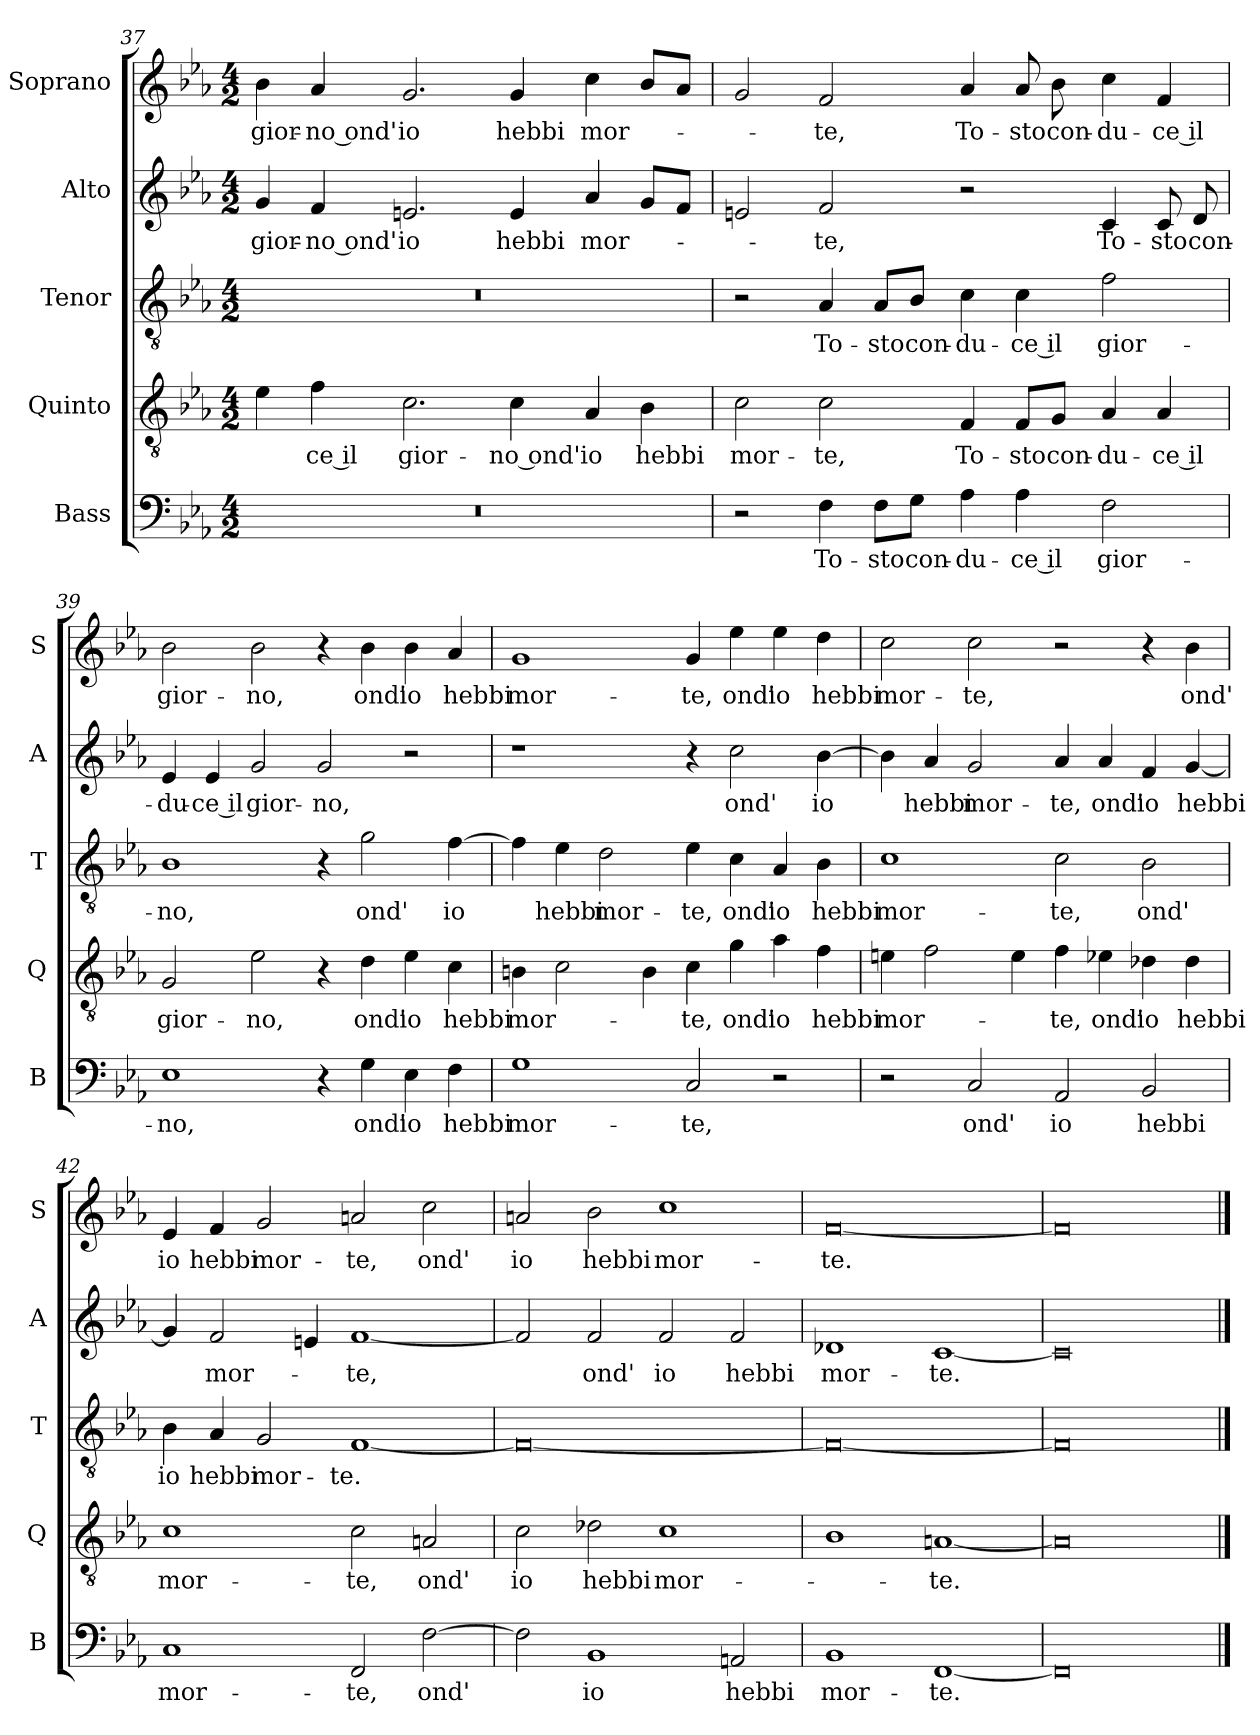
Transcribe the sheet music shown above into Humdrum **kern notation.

**kern	**text	**kern	**text	**kern	**text	**kern	**text	**kern	**text
*part5	*part5	*part4	*part4	*part3	*part3	*part2	*part2	*part1	*part1
*staff5	*staff5	*staff4	*staff4	*staff3	*staff3	*staff2	*staff2	*staff1	*staff1
*I"Bass	*	*I"Quinto	*	*I"Tenor	*	*I"Alto	*	*I"Soprano	*
*I'B	*	*I'Q	*	*I'T	*	*I'A	*	*I'S	*
*clefF4	*	*clefGv2	*	*clefGv2	*	*clefG2	*	*clefG2	*
*k[b-e-a-]	*	*k[b-e-a-]	*	*k[b-e-a-]	*	*k[b-e-a-]	*	*k[b-e-a-]	*
*E-:	*	*E-:	*	*E-:	*	*E-:	*	*E-:	*
*M4/2	*	*M4/2	*	*M4/2	*	*M4/2	*	*M4/2	*
=37	=37	=37	=37	=37	=37	=37	=37	=37	=37
!	!	!	!	!	!	!	!LO:LY:b	!	!LO:LY:b
0r	.	4e-\	.	0r	.	4g/	gior-	4b-\	gior-
!	!	!	!LO:LY:b	!	!	!	!LO:LY:b	!	!LO:LY:b
.	.	4f\	-ce il	.	.	4f/	-no ond'	4a-/	-no ond'
!	!	!	!LO:LY:b	!	!	!	!LO:LY:b	!	!LO:LY:b
.	.	2.c\	gior-	.	.	2.en/	io	2.g/	io
!	!	!	!LO:LY:b	!	!	!	!LO:LY:b	!	!LO:LY:b
.	.	4c\	-no ond'	.	.	4e/	hebbi	4g/	hebbi
!	!	!	!LO:LY:b	!	!	!	!LO:LY:b	!	!LO:LY:b
.	.	4A-/	io	.	.	4a-/	mor-	4cc\	mor-
!	!	!	!LO:LY:b	!	!	!	!	!	!
.	.	4B-\	hebbi	.	.	8g/L	.	8b-/L	.
.	.	.	.	.	.	8f/J	.	8a-/J	.
!!LO:LB:g=z
=38	=38	=38	=38	=38	=38	=38	=38	=38	=38
!	!	!	!LO:LY:b	!	!	!	!	!	!
2r	.	2c\	mor-	2r	.	2en/	.	2g/	.
!	!LO:LY:b	!	!LO:LY:b	!	!LO:LY:b	!	!LO:LY:b	!	!LO:LY:b
4F\	To-	2c\	-te,	4A-/	To-	2f/	-te,	2f/	-te,
!	!LO:LY:b	!	!	!	!LO:LY:b	!	!	!	!
8F\L	-sto	.	.	8A-/L	-sto	.	.	.	.
!	!LO:LY:b	!	!	!	!LO:LY:b	!	!	!	!
8G\J	con-	.	.	8B-/J	con-	.	.	.	.
!	!LO:LY:b	!	!LO:LY:b	!	!LO:LY:b	!	!	!	!LO:LY:b
4A-\	-du-	4F/	To-	4c\	-du-	2r	.	4a-/	To-
!	!LO:LY:b	!	!LO:LY:b	!	!LO:LY:b	!	!	!	!LO:LY:b
4A-\	-ce il	8F/L	-sto	4c\	-ce il	.	.	8a-/	-sto
!	!	!	!LO:LY:b	!	!	!	!	!	!LO:LY:b
.	.	8G/J	con-	.	.	.	.	8b-\	con-
!	!LO:LY:b	!	!LO:LY:b	!	!LO:LY:b	!	!LO:LY:b	!	!LO:LY:b
2F\	gior-	4A-/	-du-	2f\	gior-	4c/	To-	4cc\	-du-
!	!	!	!LO:LY:b	!	!	!	!LO:LY:b	!	!LO:LY:b
.	.	4A-/	-ce il	.	.	8c/	-sto	4f/	-ce il
!	!	!	!	!	!	!	!LO:LY:b	!	!
.	.	.	.	.	.	8d/	con-	.	.
=39	=39	=39	=39	=39	=39	=39	=39	=39	=39
!	!LO:LY:b	!	!LO:LY:b	!	!LO:LY:b	!	!LO:LY:b	!	!LO:LY:b
1E-	-no,	2G/	gior-	1B-	-no,	4e-/	-du-	2b-\	gior-
!	!	!	!	!	!	!	!LO:LY:b	!	!
.	.	.	.	.	.	4e-/	-ce il	.	.
!	!	!	!LO:LY:b	!	!	!	!LO:LY:b	!	!LO:LY:b
.	.	2e-\	-no,	.	.	2g/	gior-	2b-\	-no,
!	!	!	!	!	!	!	!LO:LY:b	!	!
4r	.	4r	.	4r	.	2g/	-no,	4r	.
!	!LO:LY:b	!	!LO:LY:b	!	!LO:LY:b	!	!	!	!LO:LY:b
4G\	ond'	4d\	ond'	2g\	ond'	.	.	4b-\	ond'
!	!LO:LY:b	!	!LO:LY:b	!	!	!	!	!	!LO:LY:b
4E-\	io	4e-\	io	.	.	2r	.	4b-\	io
!	!LO:LY:b	!	!LO:LY:b	!	!LO:LY:b	!	!	!	!LO:LY:b
4F\	hebbi	4c\	hebbi	[4f\	io	.	.	4a-/	hebbi
=40	=40	=40	=40	=40	=40	=40	=40	=40	=40
!	!LO:LY:b	!	!LO:LY:b	!	!	!	!	!	!LO:LY:b
1G	mor-	4Bn\	mor-	4f\]	.	1r	.	1g	mor-
!	!	!	!	!	!LO:LY:b	!	!	!	!
.	.	2c\	.	4e-\	hebbi	.	.	.	.
!	!	!	!	!	!LO:LY:b	!	!	!	!
.	.	.	.	2d\	mor-	.	.	.	.
.	.	4B\	.	.	.	.	.	.	.
!	!LO:LY:b	!	!LO:LY:b	!	!LO:LY:b	!	!	!	!LO:LY:b
2C/	-te,	4c\	-te,	4e-\	-te,	4r	.	4g/	-te,
!	!	!	!LO:LY:b	!	!LO:LY:b	!	!LO:LY:b	!	!LO:LY:b
.	.	4g\	ond'	4c\	ond'	2cc\	ond'	4ee-\	ond'
!	!	!	!LO:LY:b	!	!LO:LY:b	!	!	!	!LO:LY:b
2r	.	4a-\	io	4A-/	io	.	.	4ee-\	io
!	!	!	!LO:LY:b	!	!LO:LY:b	!	!LO:LY:b	!	!LO:LY:b
.	.	4f\	hebbi	4B-\	hebbi	[4b-\	io	4dd\	hebbi
!!LO:LB:g=z
=41	=41	=41	=41	=41	=41	=41	=41	=41	=41
!	!	!	!LO:LY:b	!	!LO:LY:b	!	!	!	!LO:LY:b
2r	.	4en\	mor-	1c	mor-	4b-\]	.	2cc\	mor-
!	!	!	!	!	!	!	!LO:LY:b	!	!
.	.	2f\	.	.	.	4a-/	hebbi	.	.
!	!LO:LY:b	!	!	!	!	!	!LO:LY:b	!	!LO:LY:b
2C/	ond'	.	.	.	.	2g/	mor-	2cc\	-te,
.	.	4e\	.	.	.	.	.	.	.
!	!LO:LY:b	!	!LO:LY:b	!	!LO:LY:b	!	!LO:LY:b	!	!
2AA-/	io	4f\	-te,	2c\	-te,	4a-/	-te,	2r	.
!	!	!	!LO:LY:b	!	!	!	!LO:LY:b	!	!
.	.	4e-X\	ond'	.	.	4a-/	ond'	.	.
!	!LO:LY:b	!	!LO:LY:b	!	!LO:LY:b	!	!LO:LY:b	!	!
2BB-/	hebbi	4d-X\	io	2B-\	ond'	4f/	io	4r	.
!	!	!	!LO:LY:b	!	!	!	!LO:LY:b	!	!LO:LY:b
.	.	4d-\	hebbi	.	.	[4g/	hebbi	4b-\	ond'
=42	=42	=42	=42	=42	=42	=42	=42	=42	=42
!	!LO:LY:b	!	!LO:LY:b	!	!LO:LY:b	!	!	!	!LO:LY:b
1C	mor-	1c	mor-	4B-\	io	4g/]	.	4e-/	io
!	!	!	!	!	!LO:LY:b	!	!LO:LY:b	!	!LO:LY:b
.	.	.	.	4A-/	hebbi	2f/	mor-	4f/	hebbi
!	!	!	!	!	!LO:LY:b	!	!	!	!LO:LY:b
.	.	.	.	2G/	mor-	.	.	2g/	mor-
.	.	.	.	.	.	4en/	.	.	.
!	!LO:LY:b	!	!LO:LY:b	!	!LO:LY:b	!	!LO:LY:b	!	!LO:LY:b
2FF/	-te,	2c\	-te,	[1F	-te.	[1f	-te,	2an/	-te,
!	!LO:LY:b	!	!LO:LY:b	!	!	!	!	!	!LO:LY:b
[2F\	ond'	2An/	ond'	.	.	.	.	2cc\	ond'
=43	=43	=43	=43	=43	=43	=43	=43	=43	=43
!	!	!	!LO:LY:b	!	!	!	!	!	!LO:LY:b
2F\]	.	2c\	io	0F_	.	2f/]	.	2an/	io
!	!LO:LY:b	!	!LO:LY:b	!	!	!	!LO:LY:b	!	!LO:LY:b
1BB-	io	2d-X\	hebbi	.	.	2f/	ond'	2b-\	hebbi
!	!	!	!LO:LY:b	!	!	!	!LO:LY:b	!	!LO:LY:b
.	.	1c	mor-	.	.	2f/	io	1cc	mor-
!	!LO:LY:b	!	!	!	!	!	!LO:LY:b	!	!
2AAn/	hebbi	.	.	.	.	2f/	hebbi	.	.
=44	=44	=44	=44	=44	=44	=44	=44	=44	=44
!	!LO:LY:b	!	!	!	!	!	!LO:LY:b	!	!LO:LY:b
1BB-	mor-	1B-	.	0F_	.	1d-X	mor-	[0f	-te.
!	!LO:LY:b	!	!LO:LY:b	!	!	!	!LO:LY:b	!	!
[1FF	-te.	[1An	-te.	.	.	[1c	-te.	.	.
=45	=45	=45	=45	=45	=45	=45	=45	=45	=45
0FF]	.	0A]	.	0F]	.	0c]	.	0f]	.
==	==	==	==	==	==	==	==	==	==
*-	*-	*-	*-	*-	*-	*-	*-	*-	*-
